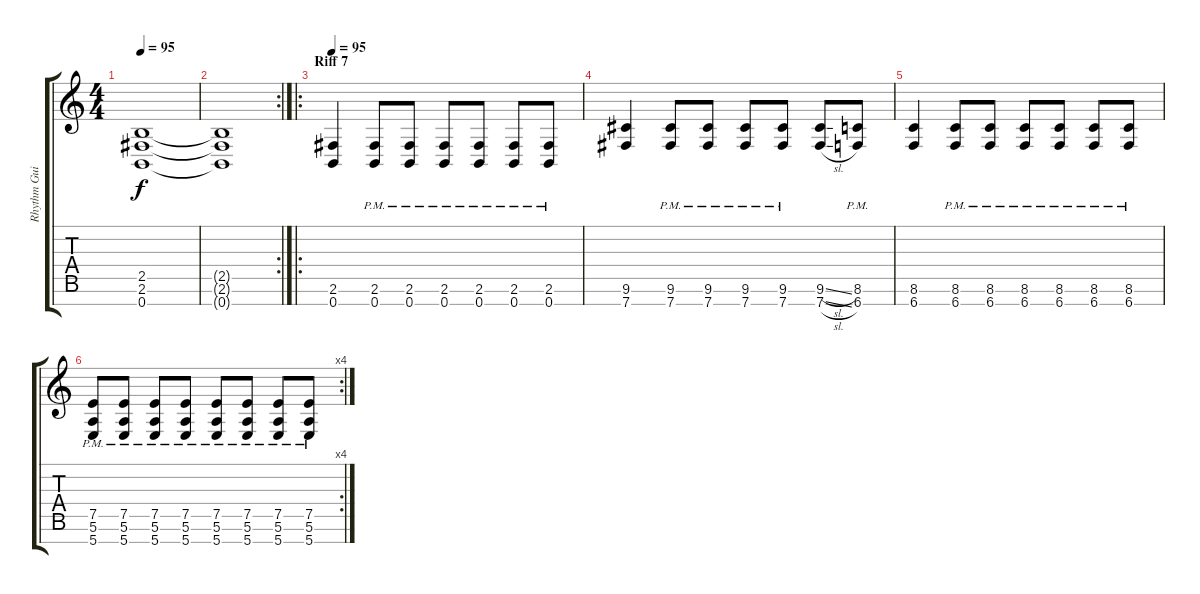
\track ("Rhythm Guitar L" "Rhythm Gui") {instrument distortionguitar}
\staff {score tabs}
\tuning (E4 B3 G3 D3 A2 E2 B1) {hide}
\ts (4 4)
\tempo 95
\clef g2
\ks c
(2.5{t} 2.6{t} 0.7{t}).1{dy f} |
\rc 2
(2.5{t} 2.6{t} 0.7{t}).1 |
\ro
\section ("" "Riff 7")
\tempo 95
(2.6 0.7).4 (2.6{pm} 0.7{pm}).8 (2.6{pm} 0.7{pm}).8 (2.6{pm} 0.7{pm}).8 (2.6{pm} 0.7{pm}).8 (2.6{pm} 0.7{pm}).8 (2.6{pm} 0.7{pm}).8 |
(9.6 7.7).4 (9.6{pm} 7.7{pm}).8 (9.6{pm} 7.7{pm}).8 (9.6{pm} 7.7{pm}).8 (9.6{pm} 7.7{pm}).8 (9.6{sl} 7.7{sl}).8 (8.6{pm} 6.7{pm}).8 |
(8.6 6.7).4 (8.6{pm} 6.7{pm}).8 (8.6{pm} 6.7{pm}).8 (8.6{pm} 6.7{pm}).8 (8.6{pm} 6.7{pm}).8 (8.6{pm} 6.7{pm}).8 (8.6{pm} 6.7{pm}).8 |
\rc 4
(7.5{pm} 5.6{pm} 5.7{pm}).8 (7.5{pm} 5.6{pm} 5.7{pm}).8 (7.5{pm} 5.6{pm} 5.7{pm}).8 (7.5{pm} 5.6{pm} 5.7{pm}).8 (7.5{pm} 5.6{pm} 5.7{pm}).8 (7.5{pm} 5.6{pm} 5.7{pm}).8 (7.5{pm} 5.6{pm} 5.7{pm}).8 (7.5{pm} 5.6{pm} 5.7{pm}).8
